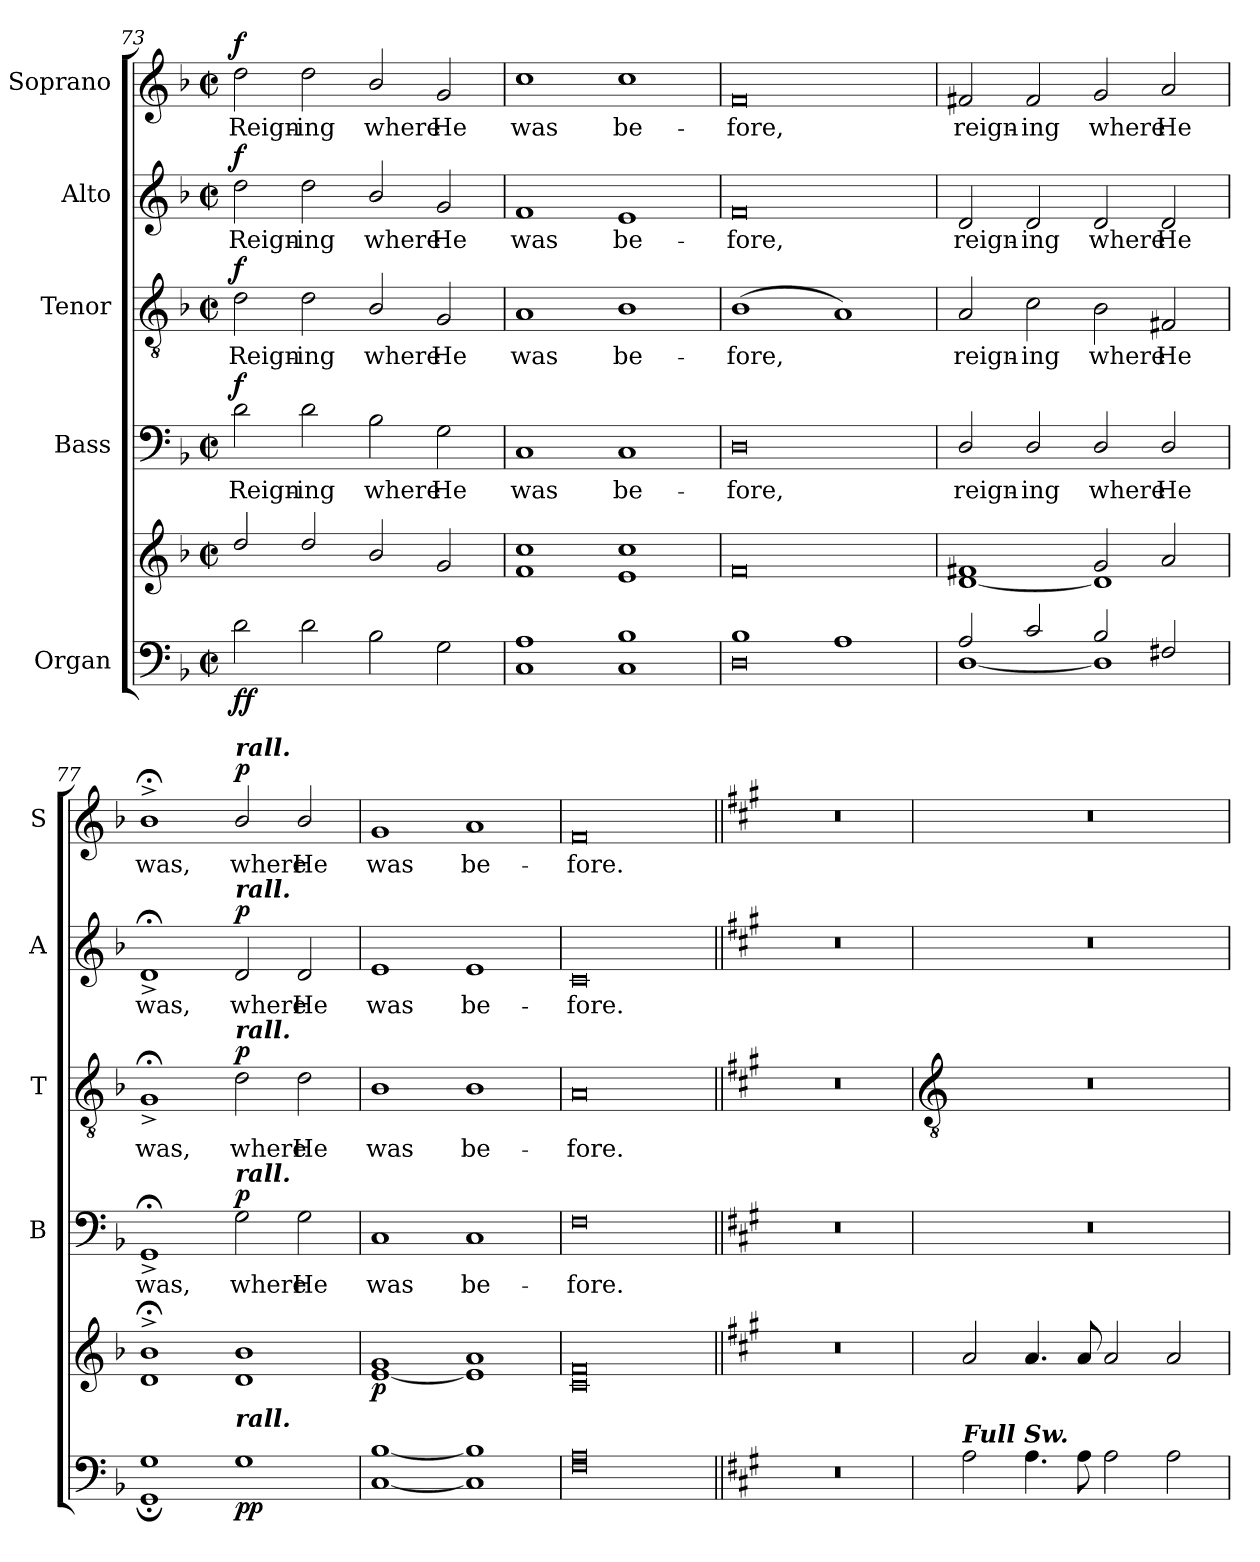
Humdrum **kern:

**kern	**kern	**dynam	**kern	**text	**dynam	**kern	**text	**dynam	**kern	**text	**dynam	**kern	**text	**dynam
*part5	*part5	*part5	*part4	*part4	*part4	*part3	*part3	*part3	*part2	*part2	*part2	*part1	*part1	*part1
*staff6	*staff5	*staff5/6	*staff4	*staff4	*staff4	*staff3	*staff3	*staff3	*staff2	*staff2	*staff2	*staff1	*staff1	*staff1
*I"Organ	*	*	*I"Bass	*	*	*I"Tenor	*	*	*I"Alto	*	*	*I"Soprano	*	*
*	*	*	*I'B	*	*	*I'T	*	*	*I'A	*	*	*I'S	*	*
!!LO:LB:g=z
*clefF4	*clefG2	*	*clefF4	*	*	*clefGv2	*	*	*clefG2	*	*	*clefG2	*	*
*k[b-]	*k[b-]	*	*k[b-]	*	*	*k[b-]	*	*	*k[b-]	*	*	*k[b-]	*	*
*F:	*F:	*	*F:	*	*	*F:	*	*	*F:	*	*	*F:	*	*
*M4/2	*M4/2	*	*M4/2	*	*	*M4/2	*	*	*M4/2	*	*	*M4/2	*	*
*met(c|)	*met(c|)	*	*met(c|)	*	*	*met(c|)	*	*	*met(c|)	*	*	*met(c|)	*	*
=73	=73	=73	=73	=73	=73	=73	=73	=73	=73	=73	=73	=73	=73	=73
*^	*^	*	*	*	*	*	*	*	*	*	*	*	*	*
!	!	!	!	!LO:DY:b=2	!	!LO:LY:b	!	!	!LO:LY:b	!	!	!LO:LY:b	!	!	!LO:LY:b	!
!	!	!	!	!LO:DY:n=1:b	!	!	!LO:DY:b	!	!	!LO:DY:b	!	!	!LO:DY:b	!	!	!LO:DY:b
0ryy	2d\	2dd/	0ryy	f f	2d	Reign-	f	2d	Reign-	f	2dd	Reign-	f	2dd	Reign-	f
!	!	!	!	!	!	!LO:LY:b	!	!	!LO:LY:b	!	!	!LO:LY:b	!	!	!LO:LY:b	!
.	2d\	2dd/	.	.	2d	-ing	.	2d	-ing	.	2dd	-ing	.	2dd	-ing	.
!	!	!	!	!	!	!LO:LY:b	!	!	!LO:LY:b	!	!	!LO:LY:b	!	!	!LO:LY:b	!
.	2B-\	2b-/	.	.	2B-\	where	.	2B-/	where	.	2b-/	where	.	2b-/	where	.
!	!	!	!	!	!	!LO:LY:b	!	!	!LO:LY:b	!	!	!LO:LY:b	!	!	!LO:LY:b	!
.	2G\	2g/	.	.	2G	He	.	2G	He	.	2g	He	.	2g	He	.
=74	=74	=74	=74	=74	=74	=74	=74	=74	=74	=74	=74	=74	=74	=74	=74	=74
!	!	!	!	!	!	!LO:LY:b	!	!	!LO:LY:b	!	!	!LO:LY:b	!	!	!LO:LY:b	!
0ryy	1C\ 1A\	1f/ 1cc/	0ryy	.	1C	was	.	1A	was	.	1f	was	.	1cc	was	.
!	!	!	!	!	!	!LO:LY:b	!	!	!LO:LY:b	!	!	!LO:LY:b	!	!	!LO:LY:b	!
.	1C\ 1B-\	1e/ 1cc/	.	.	1C	be-	.	1B-	be-	.	1e	be-	.	1cc	be-	.
=75	=75	=75	=75	=75	=75	=75	=75	=75	=75	=75	=75	=75	=75	=75	=75	=75
!	!	!	!	!	!	!LO:LY:b	!	!	!LO:LY:b	!	!	!LO:LY:b	!	!	!LO:LY:b	!
1B-/	0D\	0f/	0ryy	.	0D	-fore,	.	(<1B-	-fore,	.	0f	-fore,	.	0f	-fore,	.
1A/	.	.	.	.	.	.	.	1A)	.	.	.	.	.	.	.	.
=76	=76	=76	=76	=76	=76	=76	=76	=76	=76	=76	=76	=76	=76	=76	=76	=76
!	!	!	!	!	!	!LO:LY:b	!	!	!LO:LY:b	!	!	!LO:LY:b	!	!	!LO:LY:b	!
2A/	[1D/	1f#X/	[1d\	.	2D/	reign-	.	2A	reign-	.	2d	reign-	.	2f#X	reign-	.
!	!	!	!	!	!	!LO:LY:b	!	!	!LO:LY:b	!	!	!LO:LY:b	!	!	!LO:LY:b	!
2c/	.	.	.	.	2D/	-ing	.	2c	-ing	.	2d	-ing	.	2f#	-ing	.
!	!	!	!	!	!	!LO:LY:b	!	!	!LO:LY:b	!	!	!LO:LY:b	!	!	!LO:LY:b	!
2B-/	1D\]	2g/	1d\]	.	2D/	where	.	2B-	where	.	2d	where	.	2g	where	.
!	!	!	!	!	!	!LO:LY:b	!	!	!LO:LY:b	!	!	!LO:LY:b	!	!	!LO:LY:b	!
2F#X/	.	2a/	.	.	2D/	He	.	2F#X	He	.	2d	He	.	2a	He	.
=77	=77	=77	=77	=77	=77	=77	=77	=77	=77	=77	=77	=77	=77	=77	=77	=77
!	!	!	!	!	!	!LO:LY:b	!	!	!LO:LY:b	!	!	!LO:LY:b	!	!	!LO:LY:b	!
0ryy	1GG\; 1G\;	1d/;<^ 1b-/;<^	0ryy	.	1GG;<^	was,	.	1G;<^	was,	.	1d;<^	was,	.	1b-;<^	was,	.
!	!	!	!	!	!	!	!	!	!	!	!	!	!	!LO:TX:a:Bi:t=rall.	!	!
!	!	!	!	!	!	!	!	!	!	!	!LO:TX:a:Bi:t=rall.	!	!	!	!	!
!	!	!	!	!	!	!	!	!LO:TX:a:Bi:t=rall.	!	!	!	!	!	!	!	!
!	!	!	!	!	!LO:TX:a:Bi:t=rall.	!	!	!	!	!	!	!	!	!	!	!
!	!LO:TX:a:Bi:t=rall.	!	!	!	!	!	!	!	!	!	!	!	!	!	!	!
!	!	!	!	!LO:DY:b=2	!	!LO:LY:b	!	!	!LO:LY:b	!	!	!LO:LY:b	!	!	!LO:LY:b	!
!	!	!	!	!LO:DY:n=1:b	!	!	!LO:DY:b	!	!	!LO:DY:b	!	!	!LO:DY:b	!	!	!LO:DY:b
.	1G\	1d/ 1b-/	.	p p	2G\	where	p	2d\	where	p	2d/	where	p	2b-/	where	p
!	!	!	!	!	!	!LO:LY:b	!	!	!LO:LY:b	!	!	!LO:LY:b	!	!	!LO:LY:b	!
.	.	.	.	.	2G\	He	.	2d\	He	.	2d/	He	.	2b-/	He	.
=78	=78	=78	=78	=78	=78	=78	=78	=78	=78	=78	=78	=78	=78	=78	=78	=78
!	!	!	!	!LO:DY:b	!	!LO:LY:b	!	!	!LO:LY:b	!	!	!LO:LY:b	!	!	!LO:LY:b	!
0ryy	[1C\ [1B-\	1g/	[1e\	p	1C	was	.	1B-	was	.	1e	was	.	1g	was	.
!	!	!	!	!	!	!LO:LY:b	!	!	!LO:LY:b	!	!	!LO:LY:b	!	!	!LO:LY:b	!
.	1C\] 1B-\]	1a/	1e\]	.	1C	be-	.	1B-	be-	.	1e	be-	.	1a	be-	.
=79	=79	=79	=79	=79	=79	=79	=79	=79	=79	=79	=79	=79	=79	=79	=79	=79
!	!	!	!	!	!	!LO:LY:b	!	!	!LO:LY:b	!	!	!LO:LY:b	!	!	!LO:LY:b	!
0ryy	0F\ 0A\	0c/ 0f/	0ryy	.	0F	-fore.	.	0A	-fore.	.	0c	-fore.	.	0f	-fore.	.
*v	*v	*	*	*	*	*	*	*	*	*	*	*	*	*	*	*
*	*v	*v	*	*	*	*	*	*	*	*	*	*	*	*	*
=80||	=80||	=80||	=80||	=80||	=80||	=80||	=80||	=80||	=80||	=80||	=80||	=80||	=80||	=80||
*k[f#c#g#]	*k[f#c#g#]	*	*k[f#c#g#]	*	*	*k[f#c#g#]	*	*	*k[f#c#g#]	*	*	*k[f#c#g#]	*	*
*A:	*A:	*	*A:	*	*	*A:	*	*	*A:	*	*	*A:	*	*
0r	0r	.	0r	.	.	0r	.	.	0r	.	.	0r	.	.
!!LO:LB:g=z
=81	=81	=81	=81	=81	=81	=81	=81	=81	=81	=81	=81	=81	=81	=81
*	*	*	*	*	*	*clefGv2	*	*	*	*	*	*	*	*
*^	*^	*	*	*	*	*	*	*	*	*	*	*	*	*
!LO:TX:a:Bi:t=Full Sw.	!	!	!	!	!	!	!	!	!	!	!	!	!	!	!	!
0ryy	2A\	2a/	0ryy	.	0r	.	.	0r	.	.	0r	.	.	0r	.	.
.	4.A\	4.a/	.	.	.	.	.	.	.	.	.	.	.	.	.	.
.	8A\	8a/	.	.	.	.	.	.	.	.	.	.	.	.	.	.
.	2A\	2a/	.	.	.	.	.	.	.	.	.	.	.	.	.	.
.	2A\	2a/	.	.	.	.	.	.	.	.	.	.	.	.	.	.
*v	*v	*	*	*	*	*	*	*	*	*	*	*	*	*	*	*
*	*v	*v	*	*	*	*	*	*	*	*	*	*	*	*	*
=	=	=	=	=	=	=	=	=	=	=	=	=	=	=
*-	*-	*-	*-	*-	*-	*-	*-	*-	*-	*-	*-	*-	*-	*-
